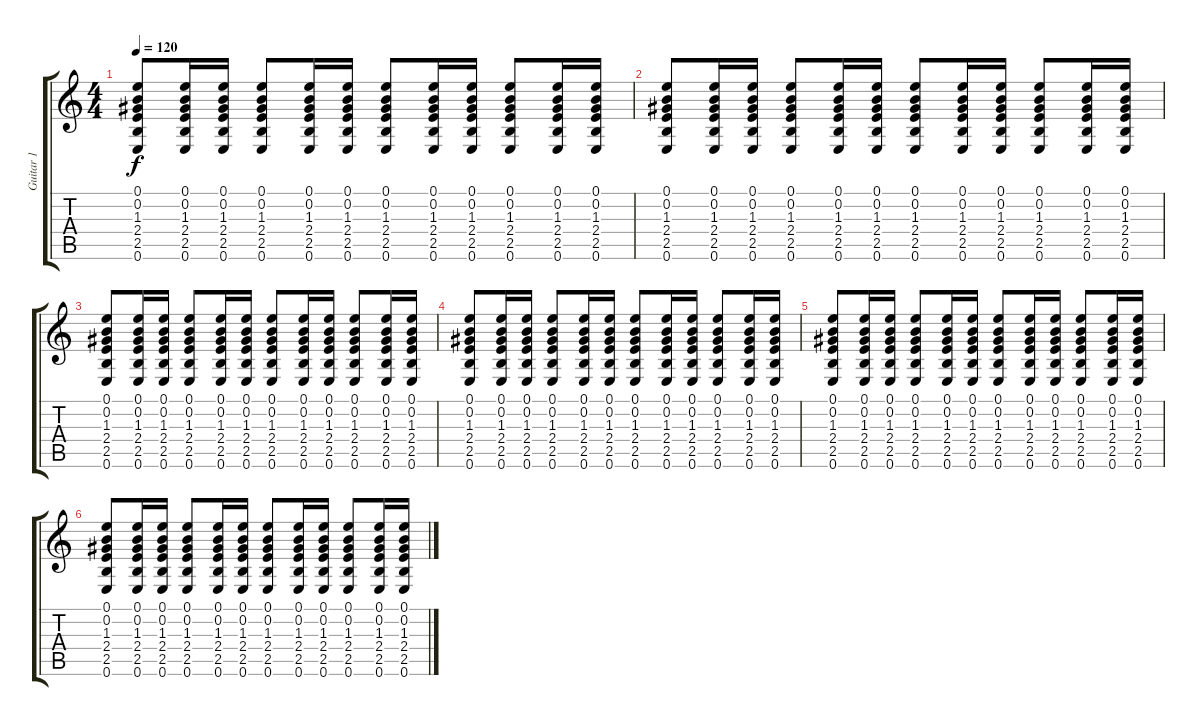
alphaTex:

\track ("Guitar 1" "Guitar 1") {instrument overdrivenguitar}
\staff {score tabs}
\tuning (E4 B3 G3 D3 A2 E2) {hide}
\ts (4 4)
\tempo 120
\clef g2
\ks c
(0.1 0.2 1.3 2.4 2.5 0.6).8{dy f} (0.1 0.2 1.3 2.4 2.5 0.6).16 (0.1 0.2 1.3 2.4 2.5 0.6).16 (0.1 0.2 1.3 2.4 2.5 0.6).8 (0.1 0.2 1.3 2.4 2.5 0.6).16 (0.1 0.2 1.3 2.4 2.5 0.6).16 (0.1 0.2 1.3 2.4 2.5 0.6).8 (0.1 0.2 1.3 2.4 2.5 0.6).16 (0.1 0.2 1.3 2.4 2.5 0.6).16 (0.1 0.2 1.3 2.4 2.5 0.6).8 (0.1 0.2 1.3 2.4 2.5 0.6).16 (0.1 0.2 1.3 2.4 2.5 0.6).16 |
(0.1 0.2 1.3 2.4 2.5 0.6).8 (0.1 0.2 1.3 2.4 2.5 0.6).16 (0.1 0.2 1.3 2.4 2.5 0.6).16 (0.1 0.2 1.3 2.4 2.5 0.6).8 (0.1 0.2 1.3 2.4 2.5 0.6).16 (0.1 0.2 1.3 2.4 2.5 0.6).16 (0.1 0.2 1.3 2.4 2.5 0.6).8 (0.1 0.2 1.3 2.4 2.5 0.6).16 (0.1 0.2 1.3 2.4 2.5 0.6).16 (0.1 0.2 1.3 2.4 2.5 0.6).8 (0.1 0.2 1.3 2.4 2.5 0.6).16 (0.1 0.2 1.3 2.4 2.5 0.6).16 |
(0.1 0.2 1.3 2.4 2.5 0.6).8 (0.1 0.2 1.3 2.4 2.5 0.6).16 (0.1 0.2 1.3 2.4 2.5 0.6).16 (0.1 0.2 1.3 2.4 2.5 0.6).8 (0.1 0.2 1.3 2.4 2.5 0.6).16 (0.1 0.2 1.3 2.4 2.5 0.6).16 (0.1 0.2 1.3 2.4 2.5 0.6).8 (0.1 0.2 1.3 2.4 2.5 0.6).16 (0.1 0.2 1.3 2.4 2.5 0.6).16 (0.1 0.2 1.3 2.4 2.5 0.6).8 (0.1 0.2 1.3 2.4 2.5 0.6).16 (0.1 0.2 1.3 2.4 2.5 0.6).16 |
(0.1 0.2 1.3 2.4 2.5 0.6).8 (0.1 0.2 1.3 2.4 2.5 0.6).16 (0.1 0.2 1.3 2.4 2.5 0.6).16 (0.1 0.2 1.3 2.4 2.5 0.6).8 (0.1 0.2 1.3 2.4 2.5 0.6).16 (0.1 0.2 1.3 2.4 2.5 0.6).16 (0.1 0.2 1.3 2.4 2.5 0.6).8 (0.1 0.2 1.3 2.4 2.5 0.6).16 (0.1 0.2 1.3 2.4 2.5 0.6).16 (0.1 0.2 1.3 2.4 2.5 0.6).8 (0.1 0.2 1.3 2.4 2.5 0.6).16 (0.1 0.2 1.3 2.4 2.5 0.6).16 |
(0.1 0.2 1.3 2.4 2.5 0.6).8 (0.1 0.2 1.3 2.4 2.5 0.6).16 (0.1 0.2 1.3 2.4 2.5 0.6).16 (0.1 0.2 1.3 2.4 2.5 0.6).8 (0.1 0.2 1.3 2.4 2.5 0.6).16 (0.1 0.2 1.3 2.4 2.5 0.6).16 (0.1 0.2 1.3 2.4 2.5 0.6).8 (0.1 0.2 1.3 2.4 2.5 0.6).16 (0.1 0.2 1.3 2.4 2.5 0.6).16 (0.1 0.2 1.3 2.4 2.5 0.6).8 (0.1 0.2 1.3 2.4 2.5 0.6).16 (0.1 0.2 1.3 2.4 2.5 0.6).16 |
(0.1 0.2 1.3 2.4 2.5 0.6).8 (0.1 0.2 1.3 2.4 2.5 0.6).16 (0.1 0.2 1.3 2.4 2.5 0.6).16 (0.1 0.2 1.3 2.4 2.5 0.6).8 (0.1 0.2 1.3 2.4 2.5 0.6).16 (0.1 0.2 1.3 2.4 2.5 0.6).16 (0.1 0.2 1.3 2.4 2.5 0.6).8 (0.1 0.2 1.3 2.4 2.5 0.6).16 (0.1 0.2 1.3 2.4 2.5 0.6).16 (0.1 0.2 1.3 2.4 2.5 0.6).8 (0.1 0.2 1.3 2.4 2.5 0.6).16 (0.1 0.2 1.3 2.4 2.5 0.6).16
